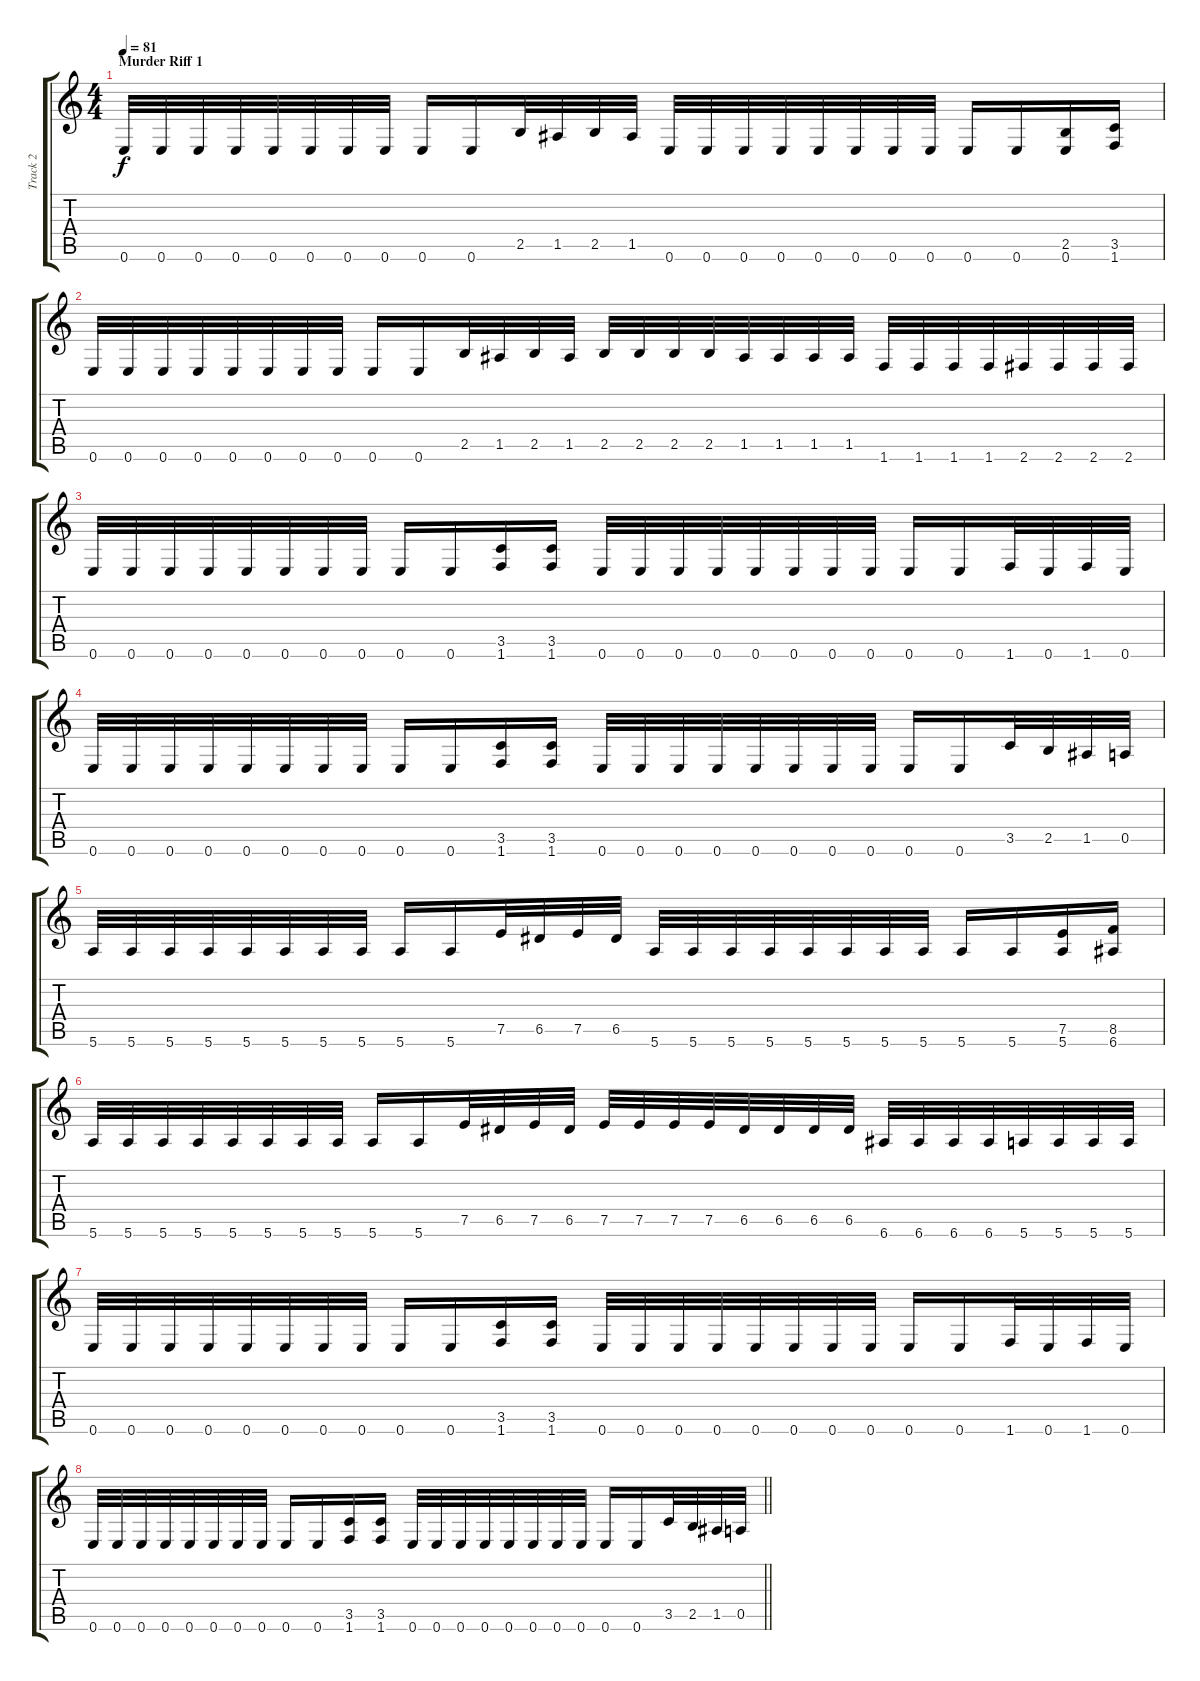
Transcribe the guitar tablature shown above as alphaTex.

\track ("Track 2" "Track 2") {instrument acousticguitarsteel}
\staff {score tabs}
\tuning (E4 B3 G3 D3 A2 E2) {hide}
\ts (4 4)
\section ("" "Murder Riff 1")
\tempo 81
\clef g2
\ks c
0.6.32{dy f} 0.6.32 0.6.32 0.6.32 0.6.32 0.6.32 0.6.32 0.6.32 0.6.16 0.6.16 2.5.32 1.5.32 2.5.32 1.5.32 0.6.32 0.6.32 0.6.32 0.6.32 0.6.32 0.6.32 0.6.32 0.6.32 0.6.16 0.6.16 (2.5 0.6).16 (3.5 1.6).16 |
0.6.32 0.6.32 0.6.32 0.6.32 0.6.32 0.6.32 0.6.32 0.6.32 0.6.16 0.6.16 2.5.32 1.5.32 2.5.32 1.5.32 2.5.32 2.5.32 2.5.32 2.5.32 1.5.32 1.5.32 1.5.32 1.5.32 1.6.32 1.6.32 1.6.32 1.6.32 2.6.32 2.6.32 2.6.32 2.6.32 |
0.6.32 0.6.32 0.6.32 0.6.32 0.6.32 0.6.32 0.6.32 0.6.32 0.6.16 0.6.16 (3.5 1.6).16 (3.5 1.6).16 0.6.32 0.6.32 0.6.32 0.6.32 0.6.32 0.6.32 0.6.32 0.6.32 0.6.16 0.6.16 1.6.32 0.6.32 1.6.32 0.6.32 |
0.6.32 0.6.32 0.6.32 0.6.32 0.6.32 0.6.32 0.6.32 0.6.32 0.6.16 0.6.16 (3.5 1.6).16 (3.5 1.6).16 0.6.32 0.6.32 0.6.32 0.6.32 0.6.32 0.6.32 0.6.32 0.6.32 0.6.16 0.6.16 3.5.32 2.5.32 1.5.32 0.5.32 |
5.6.32 5.6.32 5.6.32 5.6.32 5.6.32 5.6.32 5.6.32 5.6.32 5.6.16 5.6.16 7.5.32 6.5.32 7.5.32 6.5.32 5.6.32 5.6.32 5.6.32 5.6.32 5.6.32 5.6.32 5.6.32 5.6.32 5.6.16 5.6.16 (7.5 5.6).16 (8.5 6.6).16 |
5.6.32 5.6.32 5.6.32 5.6.32 5.6.32 5.6.32 5.6.32 5.6.32 5.6.16 5.6.16 7.5.32 6.5.32 7.5.32 6.5.32 7.5.32 7.5.32 7.5.32 7.5.32 6.5.32 6.5.32 6.5.32 6.5.32 6.6.32 6.6.32 6.6.32 6.6.32 5.6.32 5.6.32 5.6.32 5.6.32 |
0.6.32 0.6.32 0.6.32 0.6.32 0.6.32 0.6.32 0.6.32 0.6.32 0.6.16 0.6.16 (3.5 1.6).16 (3.5 1.6).16 0.6.32 0.6.32 0.6.32 0.6.32 0.6.32 0.6.32 0.6.32 0.6.32 0.6.16 0.6.16 1.6.32 0.6.32 1.6.32 0.6.32 |
\barLineRight lightlight
0.6.32 0.6.32 0.6.32 0.6.32 0.6.32 0.6.32 0.6.32 0.6.32 0.6.16 0.6.16 (3.5 1.6).16 (3.5 1.6).16 0.6.32 0.6.32 0.6.32 0.6.32 0.6.32 0.6.32 0.6.32 0.6.32 0.6.16 0.6.16 3.5.32 2.5.32 1.5.32 0.5.32
